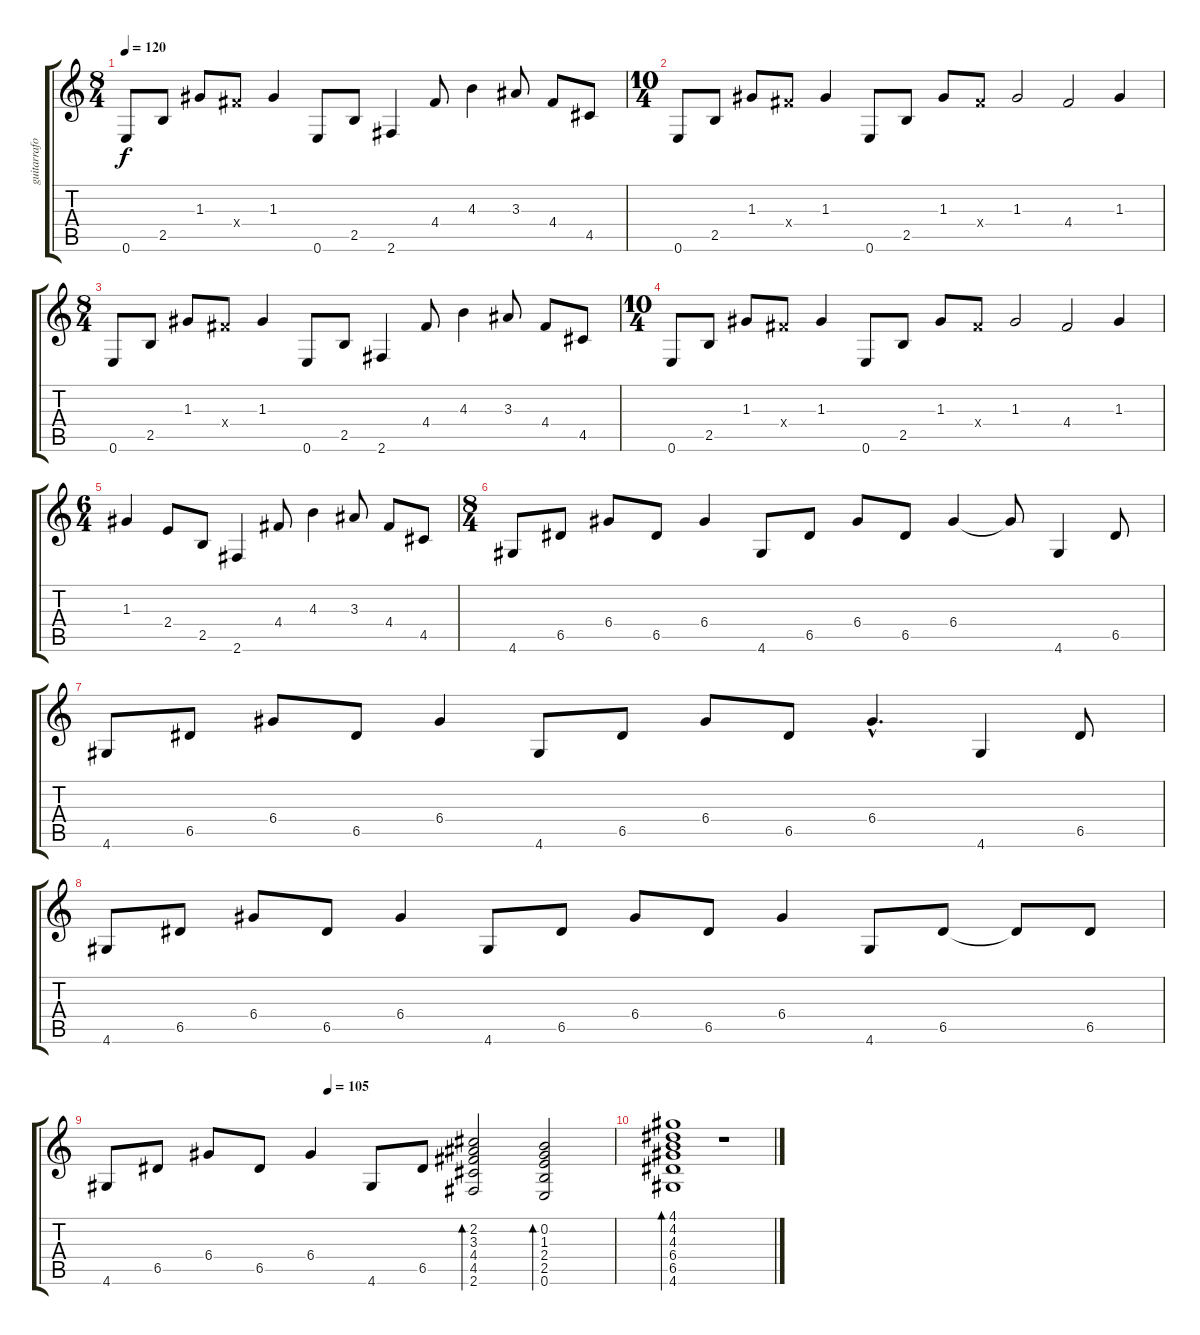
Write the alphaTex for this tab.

\track ("guitarrafondo" "guitarrafo") {instrument overdrivenguitar}
\staff {score tabs}
\tuning (E4 B3 G3 D3 A2 E2) {hide}
\ts (8 4)
\tempo 120
\clef g2
\ks c
0.6.8{dy f} 2.5.8 1.3.8 4.4{x}.8 1.3.4 0.6.8 2.5.8 2.6.4 4.4.8 4.3.4 3.3.8 4.4.8 4.5.8 |
\ts (10 4)
0.6.8 2.5.8 1.3.8 4.4{x}.8 1.3.4 0.6.8 2.5.8 1.3.8 4.4{x}.8 1.3.2 4.4.2 1.3.4 |
\ts (8 4)
0.6.8 2.5.8 1.3.8 4.4{x}.8 1.3.4 0.6.8 2.5.8 2.6.4 4.4.8 4.3.4 3.3.8 4.4.8 4.5.8 |
\ts (10 4)
0.6.8 2.5.8 1.3.8 4.4{x}.8 1.3.4 0.6.8 2.5.8 1.3.8 4.4{x}.8 1.3.2 4.4.2 1.3.4 |
\ts (6 4)
1.3.4 2.4.8 2.5.8 2.6.4 4.4.8 4.3.4 3.3.8 4.4.8 4.5.8 |
\ts (8 4)
4.6.8{volume 11 instrument electricguitarmuted} 6.5.8 6.4.8 6.5.8 6.4.4 4.6.8 6.5.8 6.4.8 6.5.8 6.4.4 6.4{t}.8 4.6.4 6.5.8 |
4.6.8 6.5.8 6.4.8 6.5.8 6.4.4 4.6.8 6.5.8 6.4.8 6.5.8 6.4{hac}.4{d} 4.6.4 6.5.8 |
4.6.8 6.5.8 6.4.8 6.5.8 6.4.4 4.6.8 6.5.8 6.4.8 6.5.8 6.4.4 4.6.8 6.5.8 6.5{t}.8 6.5.8 |
\tempo (105 0.4375)
4.6.8 6.5.8 6.4.8 6.5.8 6.4.4 4.6.8 6.5.8 (2.2 3.3 4.4 4.5 2.6).2{bd 60} (0.2 1.3 2.4 2.5 0.6).2{bd 60} |
(4.1 4.2 4.3 6.4 6.5 4.6).1{bd 60 volume 0} r.1
